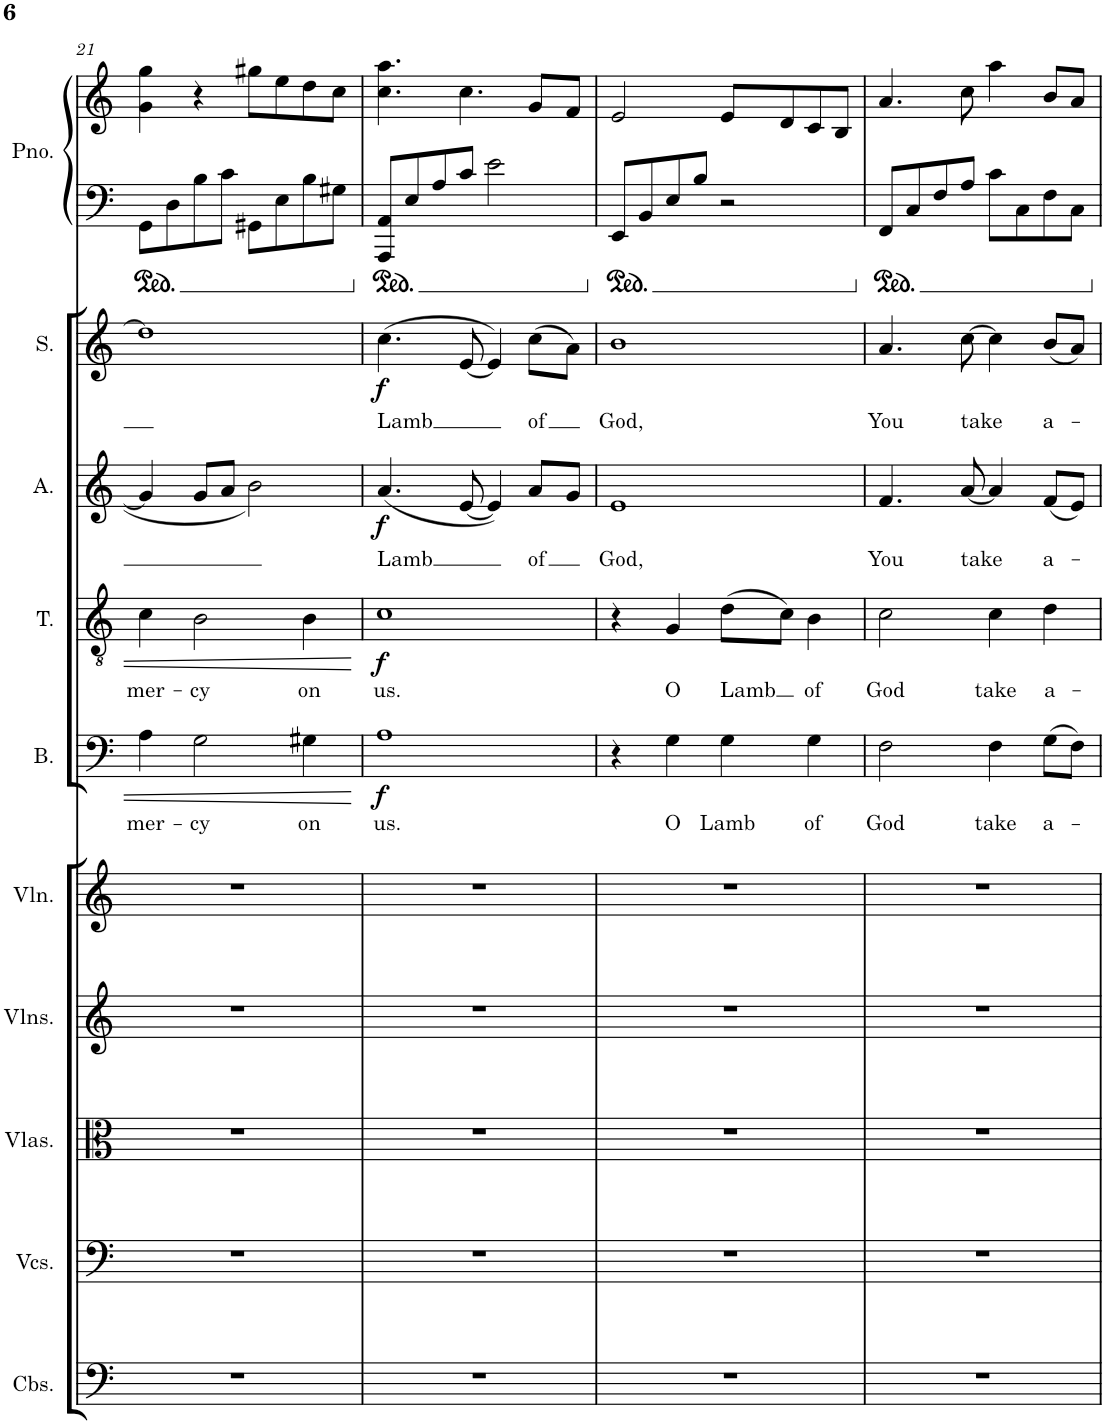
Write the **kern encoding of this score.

**kern	**kern	**kern	**kern	**kern	**kern	**text	**dynam	**kern	**text	**dynam	**kern	**text	**dynam	**kern	**text	**dynam	**kern	**kern
*part10	*part9	*part8	*part7	*part6	*part5	*part5	*part5	*part4	*part4	*part4	*part3	*part3	*part3	*part2	*part2	*part2	*part1	*part1
*staff11	*staff10	*staff9	*staff8	*staff7	*staff6	*staff6	*staff6	*staff5	*staff5	*staff5	*staff4	*staff4	*staff4	*staff3	*staff3	*staff3	*staff2	*staff1
*I"Contrabasses	*I"Violoncellos	*I"Violas	*I"Violins	*I"Violin	*I"Bass	*	*	*I"Tenor	*	*	*I"Alto	*	*	*I"Soprano	*	*	*I"Piano	*
*I'Cbs.	*I'Vcs.	*I'Vlas.	*I'Vlns.	*I'Vln.	*I'B.	*	*	*I'T.	*	*	*I'A.	*	*	*I'S.	*	*	*I'Pno.	*
!!LO:PB:g=z
*clefF4	*clefF4	*clefC3	*clefG2	*clefG2	*clefF4	*	*	*clefGv2	*	*	*clefG2	*	*	*clefG2	*	*	*clefF4	*clefG2
*Trd7c12	*	*	*	*	*	*	*	*	*	*	*	*	*	*	*	*	*	*
*k[]	*k[]	*k[]	*k[]	*k[]	*k[]	*	*	*k[]	*	*	*k[]	*	*	*k[]	*	*	*k[]	*k[]
*M4/4	*M4/4	*M4/4	*M4/4	*M4/4	*M4/4	*	*	*M4/4	*	*	*M4/4	*	*	*M4/4	*	*	*M4/4	*M4/4
=21	=21	=21	=21	=21	=21	=21	=21	=21	=21	=21	=21	=21	=21	=21	=21	=21	=21	=21
!	!	!	!	!	!	!LO:LY:b	!	!	!LO:LY:b	!	!	!	!	!	!	!	!	!
1r	1r	1r	1r	1r	4A\	mer-	.	4c\	mer-	.	4g/]	.	.	1dd]	.	.	8GG\L	4g\ 4gg\
.	.	.	.	.	.	.	.	.	.	.	.	.	.	.	.	.	8D\	.
!	!	!	!	!	!	!LO:LY:b	!	!	!LO:LY:b	!	!	!	!	!	!	!	!	!
.	.	.	.	.	2G\	-cy	.	2B\	-cy	.	8g/L	.	.	.	.	.	8B\	4r
.	.	.	.	.	.	.	.	.	.	.	8a/J	.	.	.	.	.	8c\J	.
.	.	.	.	.	.	.	.	.	.	.	2b\	.	.	.	.	.	8GG#X\L	8gg#X\L
.	.	.	.	.	.	.	.	.	.	.	.	.	.	.	.	.	8E\	8ee\
!	!	!	!	!	!	!LO:LY:b	!	!	!LO:LY:b	!	!	!	!	!	!	!	!	!
.	.	.	.	.	4G#X\	on	.	4B\	on	.	.	.	.	.	.	.	8B\	8dd\
.	.	.	.	.	.	.	.	.	.	.	.	.	.	.	.	.	8G#X\J	8cc\J
=22	=22	=22	=22	=22	=22	=22	=22	=22	=22	=22	=22	=22	=22	=22	=22	=22	=22	=22
!	!	!	!	!	!	!LO:LY:b	!LO:DY:b	!	!LO:LY:b	!LO:DY:b	!	!LO:LY:b	!LO:DY:b	!	!LO:LY:b	!LO:DY:b	!	!
1r	1r	1r	1r	1r	1A	us.	f	1c	us.	f	(4.a/	Lamb	f	(4.cc\	Lamb	f	8AAA/ 8AA/L	4.cc\ 4.aa\
.	.	.	.	.	.	.	.	.	.	.	.	.	.	.	.	.	8E/	.
.	.	.	.	.	.	.	.	.	.	.	.	.	.	.	.	.	8A/	.
.	.	.	.	.	.	.	.	.	.	.	[8e/	.	.	[8e/	.	.	8c/J	4.cc\
.	.	.	.	.	.	.	.	.	.	.	4e/])	.	.	4e/])	.	.	2e\	.
!	!	!	!	!	!	!	!	!	!	!	!	!LO:LY:b	!	!	!LO:LY:b	!	!	!
.	.	.	.	.	.	.	.	.	.	.	8a/L	of	.	(8cc\L	of	.	.	8g/L
.	.	.	.	.	.	.	.	.	.	.	8g/J	.	.	8a\J)	.	.	.	8f/J
=23	=23	=23	=23	=23	=23	=23	=23	=23	=23	=23	=23	=23	=23	=23	=23	=23	=23	=23
!	!	!	!	!	!	!	!	!	!	!	!	!LO:LY:b	!	!	!LO:LY:b	!	!	!
1r	1r	1r	1r	1r	4r	.	.	4r	.	.	1e	God,	.	1b	God,	.	8EE/L	2e/
.	.	.	.	.	.	.	.	.	.	.	.	.	.	.	.	.	8BB/	.
!	!	!	!	!	!	!LO:LY:b	!	!	!LO:LY:b	!	!	!	!	!	!	!	!	!
.	.	.	.	.	4G\	O	.	4G/	O	.	.	.	.	.	.	.	8E/	.
.	.	.	.	.	.	.	.	.	.	.	.	.	.	.	.	.	8B/J	.
!	!	!	!	!	!	!LO:LY:b	!	!	!LO:LY:b	!	!	!	!	!	!	!	!	!
.	.	.	.	.	4G\	Lamb	.	(8d\L	Lamb	.	.	.	.	.	.	.	2r	8e/L
.	.	.	.	.	.	.	.	8c\J)	.	.	.	.	.	.	.	.	.	8d/
!	!	!	!	!	!	!LO:LY:b	!	!	!LO:LY:b	!	!	!	!	!	!	!	!	!
.	.	.	.	.	4G\	of	.	4B\	of	.	.	.	.	.	.	.	.	8c/
.	.	.	.	.	.	.	.	.	.	.	.	.	.	.	.	.	.	8B/J
=24	=24	=24	=24	=24	=24	=24	=24	=24	=24	=24	=24	=24	=24	=24	=24	=24	=24	=24
!	!	!	!	!	!	!LO:LY:b	!	!	!LO:LY:b	!	!	!LO:LY:b	!	!	!LO:LY:b	!	!	!
1r	1r	1r	1r	1r	2F\	God	.	2c\	God	.	4.f/	You	.	4.a/	You	.	8FF/L	4.a/
.	.	.	.	.	.	.	.	.	.	.	.	.	.	.	.	.	8C/	.
.	.	.	.	.	.	.	.	.	.	.	.	.	.	.	.	.	8F/	.
!	!	!	!	!	!	!	!	!	!	!	!	!LO:LY:b	!	!	!LO:LY:b	!	!	!
.	.	.	.	.	.	.	.	.	.	.	[8a/	take	.	[8cc\	take	.	8A/J	8cc\
!	!	!	!	!	!	!LO:LY:b	!	!	!LO:LY:b	!	!	!	!	!	!	!	!	!
.	.	.	.	.	4F\	take	.	4c\	take	.	4a/]	.	.	4cc\]	.	.	8c\L	4aa\
.	.	.	.	.	.	.	.	.	.	.	.	.	.	.	.	.	8C\	.
!	!	!	!	!	!	!LO:LY:b	!	!	!LO:LY:b	!	!	!LO:LY:b	!	!	!LO:LY:b	!	!	!
.	.	.	.	.	(8G\L	a-	.	4d\	a-	.	(8f/L	a-	.	(8b/L	a-	.	8F\	8b/L
.	.	.	.	.	8F\J)	.	.	.	.	.	8e/J)	.	.	8a/J)	.	.	8C\J	8a/J
=	=	=	=	=	=	=	=	=	=	=	=	=	=	=	=	=	=	=
*-	*-	*-	*-	*-	*-	*-	*-	*-	*-	*-	*-	*-	*-	*-	*-	*-	*-	*-
